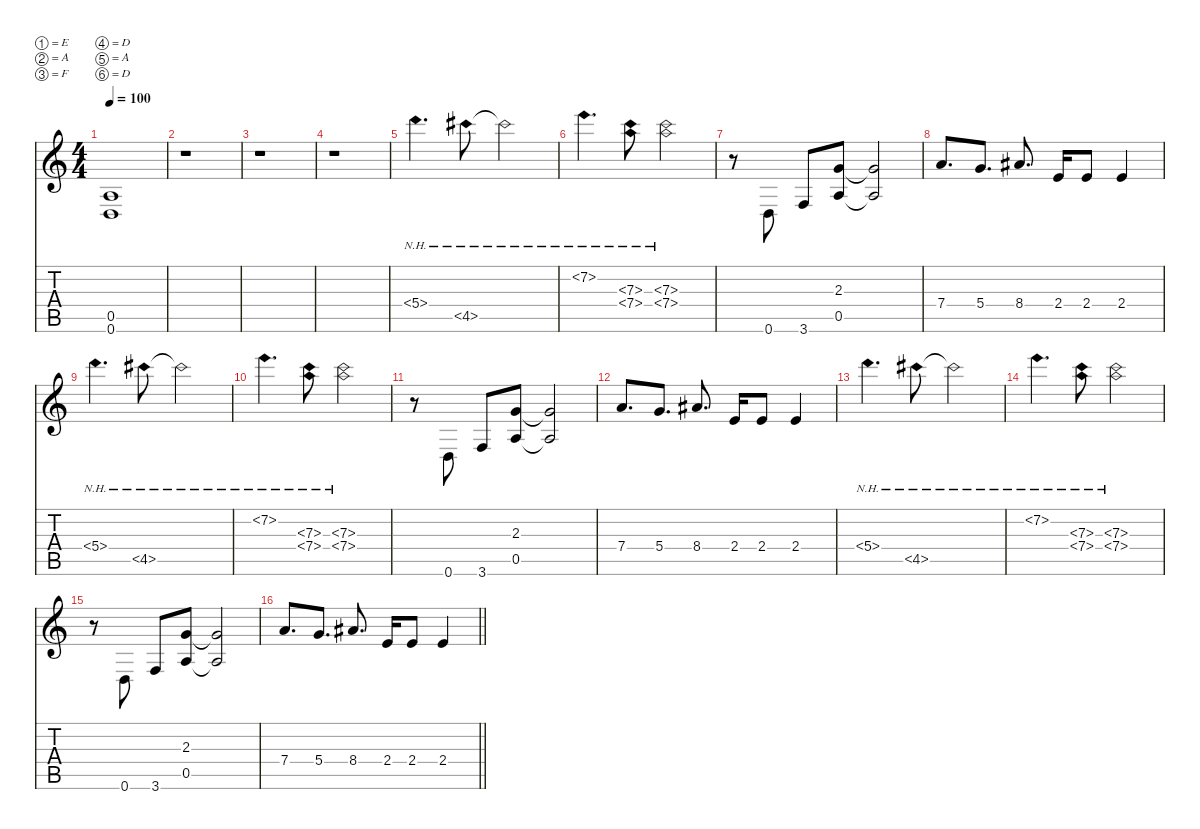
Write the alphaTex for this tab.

\defaultSystemsLayout 4
\hideDynamics
\bracketExtendMode nobrackets
\singleTrackTrackNamePolicy hidden
\multiTrackTrackNamePolicy hidden
\firstSystemTrackNameMode fullname
\firstSystemTrackNameOrientation horizontal
\otherSystemsTrackNameOrientation horizontal
\track ("Guitar 2" "od.guit.") {instrument overdrivenguitar}
\staff {score tabs}
\tuning (E4 A3 F3 D3 A2 D2)
\ts (4 4)
\beaming (8 2 2 2 2)
\tempo 100
\clef g2
\ks c
(0.6{t} 0.5{t}).1{dy mf beam Up} |
r.1{beam Down} |
r.1{beam Down} |
r.1{beam Down} |
5.4{nh}.4{d dy mp beam Down} 4.5{nh acc #}.8{beam Down} 4.5{nh t acc #}.2{beam Down} |
7.2{nh}.4{d beam Down} (7.3{nh} 7.4{nh}).8{beam Down} (7.3{nh} 7.4{nh}).2{beam Down} |
r.8{beam Down} 0.6.8{beam Up} 3.6.8{beam Up} (2.3 0.5).8{beam Up} (2.3{t} 0.5{t}).2{beam Up} |
7.4.8{d beam Up} 5.4.8{d beam Up} 8.4{acc #}.8{d beam Up} 2.4.16{beam Up} 2.4.8{beam Up} 2.4.4{beam Up} |
5.4{nh}.4{d beam Down} 4.5{nh acc #}.8{beam Down} 4.5{nh t acc #}.2{beam Down} |
7.2{nh}.4{d beam Down} (7.3{nh} 7.4{nh}).8{beam Down} (7.3{nh} 7.4{nh}).2{beam Down} |
r.8{beam Down} 0.6.8{beam Up} 3.6.8{beam Up} (2.3 0.5).8{beam Up} (2.3{t} 0.5{t}).2{beam Up} |
7.4.8{d beam Up} 5.4.8{d beam Up} 8.4{acc #}.8{d beam Up} 2.4.16{beam Up} 2.4.8{beam Up} 2.4.4{beam Up} |
5.4{nh}.4{d beam Down} 4.5{nh acc #}.8{beam Down} 4.5{nh t acc #}.2{beam Down} |
7.2{nh}.4{d beam Down} (7.3{nh} 7.4{nh}).8{beam Down} (7.3{nh} 7.4{nh}).2{beam Down} |
r.8{beam Down} 0.6.8{beam Up} 3.6.8{beam Up} (2.3 0.5).8{beam Up} (2.3{t} 0.5{t}).2{beam Up} |
\barLineRight lightlight
7.4.8{d beam Up} 5.4.8{d beam Up} 8.4{acc #}.8{d beam Up} 2.4.16{beam Up} 2.4.8{beam Up} 2.4.4{beam Up}
